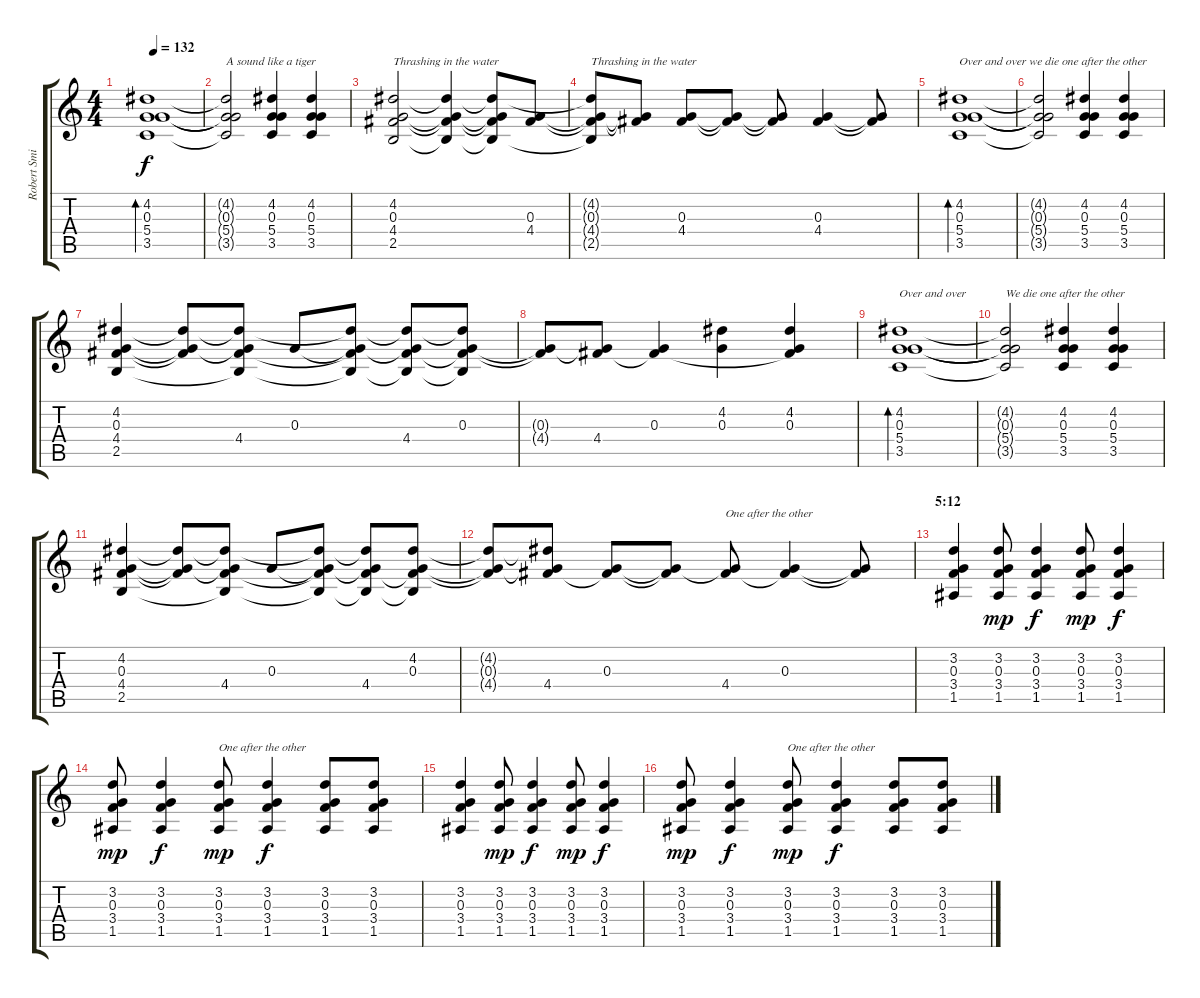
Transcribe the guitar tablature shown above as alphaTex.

\track ("Robert Smith (guitar)" "Robert Smi") {instrument overdrivenguitar}
\staff {score tabs}
\tuning (E4 B3 G3 D3 A2 E2) {hide}
\ts (4 4)
\tempo 132
\clef g2
\ks c
(4.2 0.3 5.4 3.5).1{bd 120 dy f} |
(4.2{t} 0.3{t} 5.4{t} 3.5{t}).2{txt "A sound like a tiger"} (4.2 0.3 5.4 3.5).4 (4.2 0.3 5.4 3.5).4 |
(4.2 0.3 4.4 2.5).2{txt "Thrashing in the water"} (4.2{t} 0.3{t} 4.4{t} 2.5{t}).4 (4.2{t} 0.3{t} 4.4{t} 2.5{t}).8 (0.3 4.4).8 |
(4.2{t} 0.3{t} 4.4{t} 2.5{t}).8{txt "Thrashing in the water"} (0.3{t} 4.4{t}).8 (0.3 4.4).8 (0.3{t} 4.4{t}).8 (0.3{t} 4.4{t}).8 (0.3 4.4).4 (0.3{t} 4.4{t}).8 |
(4.2 0.3 5.4 3.5).1{bd 120 txt "Over and over we die one after the other"} |
(4.2{t} 0.3{t} 5.4{t} 3.5{t}).2 (4.2 0.3 5.4 3.5).4 (4.2 0.3 5.4 3.5).4 |
(4.2 0.3 4.4 2.5).4 (4.2{t} 0.3{t} 4.4{t}).8 (4.2{t} 0.3{t} 4.4 2.5{t}).8 0.3.8 (4.2{t} 0.3{t} 4.4{t} 2.5{t}).8 (4.2{t} 0.3{t} 4.4 2.5{t}).8 (4.2{t} 0.3 4.4{t} 2.5{t}).8 |
(0.3{t} 4.4{t}).8 (0.3{t} 4.4).8 (0.3 4.4{t}).4 (4.2 0.3).4 (4.2 0.3 4.4{t}).4 |
(4.2 0.3 5.4 3.5).1{bd 120 txt "Over and over"} |
(4.2{t} 0.3{t} 5.4{t} 3.5{t}).2{txt "We die one after the other"} (4.2 0.3 5.4 3.5).4 (4.2 0.3 5.4 3.5).4 |
(4.2 0.3 4.4 2.5).4 (4.2{t} 0.3{t} 4.4{t}).8 (4.2{t} 0.3{t} 4.4 2.5{t}).8 0.3.8 (4.2{t} 0.3{t} 4.4{t} 2.5{t}).8 (4.2{t} 0.3{t} 4.4 2.5{t}).8 (4.2 0.3 4.4{t} 2.5{t}).8 |
(4.2{t} 0.3{t} 4.4{t}).8 (4.2{t} 0.3{t} 4.4).8 (0.3 4.4{t}).8 (0.3{t} 4.4{t}).8 (0.3{t} 4.4).8{txt "One after the other"} (0.3 4.4{t}).4 (0.3{t} 4.4{t}).8 |
\section ("" "5:12")
(3.2 0.3 3.4 1.5).4 (3.2 0.3 3.4 1.5).8{dy mp} (3.2 0.3 3.4 1.5).4{dy f} (3.2 0.3 3.4 1.5).8{dy mp} (3.2 0.3 3.4 1.5).4{dy f} |
(3.2 0.3 3.4 1.5).8{dy mp} (3.2 0.3 3.4 1.5).4{dy f} (3.2 0.3 3.4 1.5).8{txt "One after the other" dy mp} (3.2 0.3 3.4 1.5).4{dy f} (3.2 0.3 3.4 1.5).8 (3.2 0.3 3.4 1.5).8 |
(3.2 0.3 3.4 1.5).4 (3.2 0.3 3.4 1.5).8{dy mp} (3.2 0.3 3.4 1.5).4{dy f} (3.2 0.3 3.4 1.5).8{dy mp} (3.2 0.3 3.4 1.5).4{dy f} |
(3.2 0.3 3.4 1.5).8{dy mp} (3.2 0.3 3.4 1.5).4{dy f} (3.2 0.3 3.4 1.5).8{txt "One after the other" dy mp} (3.2 0.3 3.4 1.5).4{dy f} (3.2 0.3 3.4 1.5).8 (3.2 0.3 3.4 1.5).8
